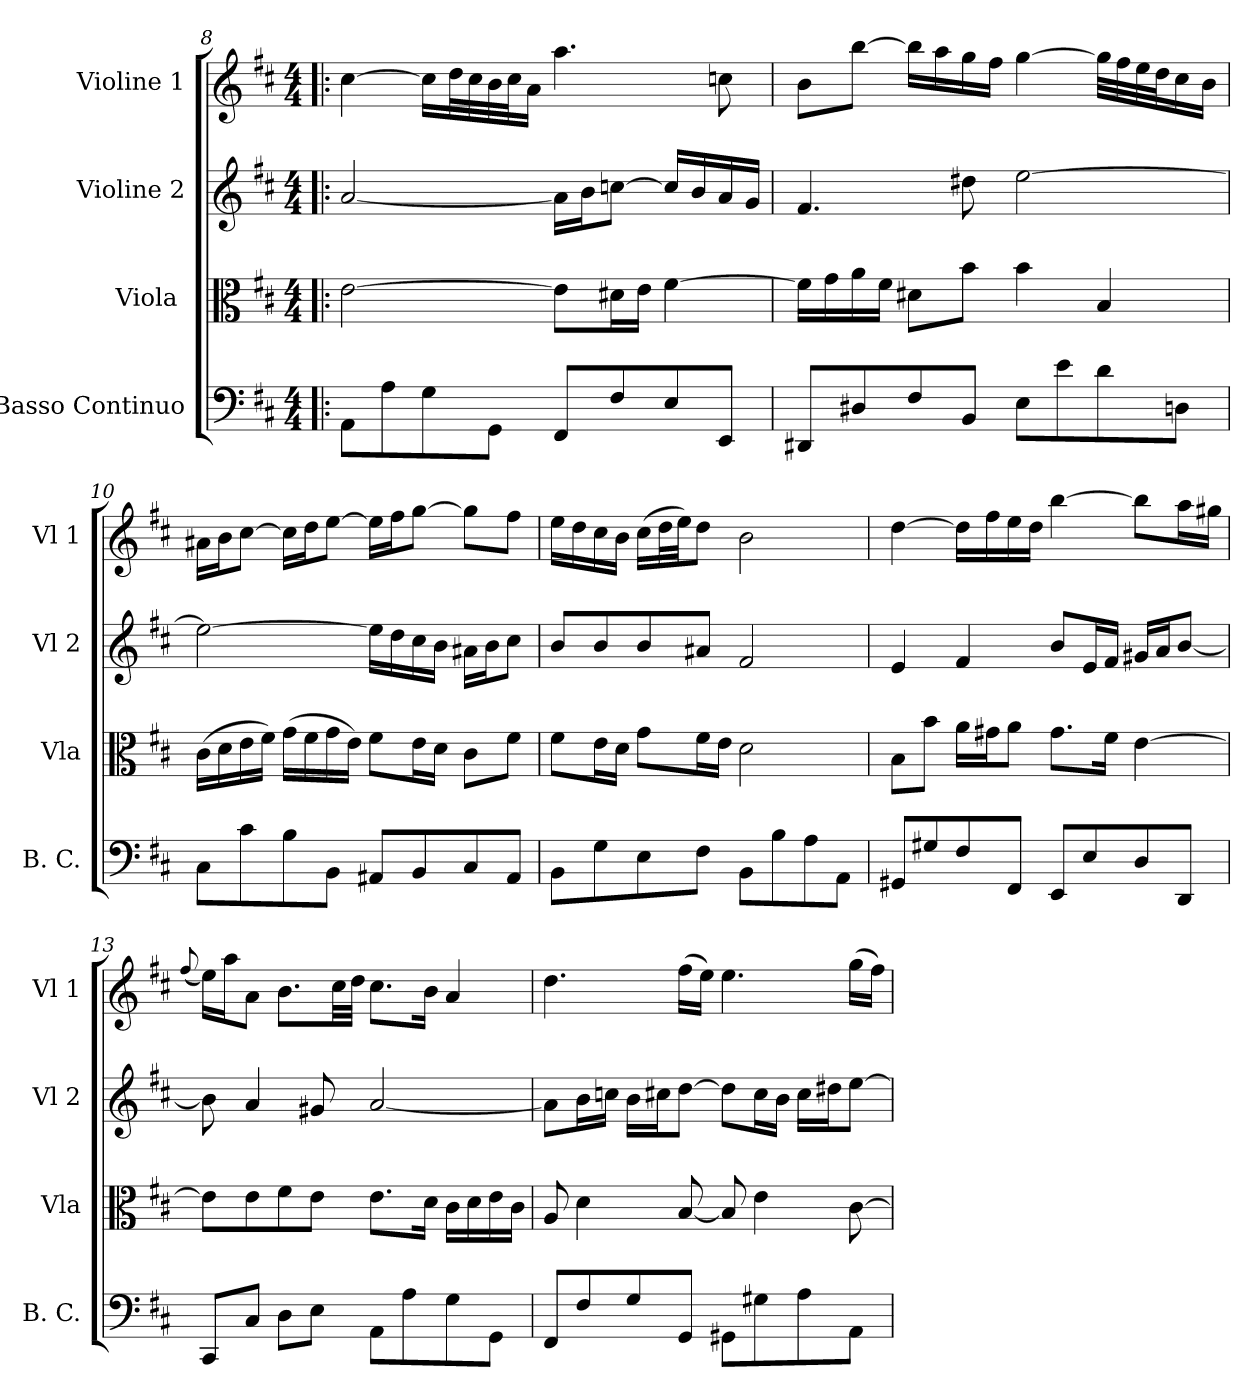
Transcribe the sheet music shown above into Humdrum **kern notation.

**kern	**kern	**kern	**kern
*part4	*part3	*part2	*part1
*staff4	*staff3	*staff2	*staff1
*I"Basso Continuo	*I"Viola 	*I"Violine 2	*I"Violine 1
*I'B. C.	*I'Vla	*I'Vl 2	*I'Vl 1
*clefF4	*clefC3	*clefG2	*clefG2
*k[f#c#]	*k[f#c#]	*k[f#c#]	*k[f#c#]
*D:	*D:	*D:	*D:
*M4/4	*M4/4	*M4/4	*M4/4
=8!|:	=8!|:	=8!|:	=8!|:
8AAL	[2e	[2a	[4cc#
8A	.	.	.
8G	.	.	16cc#LL]
.	.	.	32ddL
.	.	.	32cc#
8GGJ	.	.	32b
.	.	.	32cc#J
.	.	.	16aJJ
8FF#L	8eL]	16aLL]	4.aa
.	.	16bJ	.
8F#	16d#XL	[8ccnJ	.
.	16eJJ	.	.
8E	[4f#	16ccLL]	.
.	.	16b	.
8EEJ	.	16a	8ccn
.	.	16gJJ	.
!!LO:LB:g=z
=9	=9	=9	=9
8DD#XL	16f#LL]	4.f#	8bL
.	16g	.	.
8D#X	16a	.	[8bbJ
.	16f#JJ	.	.
8F#	8d#XL	.	16bbLL]
.	.	.	16aa
8BBJ	8bJ	8dd#X	16gg
.	.	.	16ff#JJ
8EL	4b	[2ee	[4gg
8e	.	.	.
8d	4B	.	32ggLLL]
.	.	.	32ff#
.	.	.	32ee
.	.	.	32ddJ
8DnJ	.	.	16cc#
.	.	.	16bJJ
=10	=10	=10	=10
8C#L	(>16c#LL	2ee_	16a#XLL
.	16d	.	16bJ
8c#	16e	.	[8cc#J
.	16f#JJ)	.	.
8B	(>16gLL	.	16cc#LL]
.	16f#	.	16ddJ
8BBJ	16g	.	[8eeJ
.	16eJJ)	.	.
8AA#XL	8f#L	16eeLL]	16eeLL]
.	.	16dd	16ff#J
8BB	16eL	16cc#	[8ggJ
.	16dJJ	16bJJ	.
8C#	8c#L	16a#XLL	8ggL]
.	.	16bJ	.
8AA#J	8f#J	8cc#J	8ff#J
!!LO:LB:g=z
=11	=11	=11	=11
8BBL	8f#L	8bL	16eeLL
.	.	.	16dd
8G	16eL	8b	16cc#
.	16dJJ	.	16bJJ
8E	8gL	8b	(>16cc#LL
.	.	.	32ddL
.	.	.	32eeJJ)
8F#J	16f#L	8a#XJ	8ddJ
.	16eJJ	.	.
8BBL	2d	2f#	2b
8B	.	.	.
8A	.	.	.
8AAJ	.	.	.
=12	=12	=12	=12
8GG#XL	8BL	4e	[4dd
8G#X	8bJ	.	.
8F#	16aLL	4f#	16ddLL]
.	16g#XJ	.	16ff#
8FF#J	8aJ	.	16ee
.	.	.	16ddJJ
8EEL	8.g#L	8bL	[4bb
8E	.	16eL	.
.	16f#Jk	16f#JJ	.
8D	[4e	16g#XLL	8bbL]
.	.	16aJ	.
8DDJ	.	[8bJ	16aaL
.	.	.	16gg#XJJ
!!LO:LB:g=z
=13	=13	=13	=13
.	.	.	(>8qqff#/
8CC#L	8eL]	8b]	16eeLL)
.	.	.	16aaJ
8C#J	8e	4a	8aJ
8DL	8f#	.	8.bL
8EJ	8eJ	8g#X	.
.	.	.	32cc#LL
.	.	.	32ddJJJ
8AAL	8.eL	[2a	8.cc#L
8A	.	.	.
.	16dJk	.	16bJk
8G	16c#LL	.	4a
.	16d	.	.
8GGJ	16e	.	.
.	16c#JJ	.	.
=14	=14	=14	=14
8FF#L	8A	8aL]	4.dd
8F#	4d	16bL	.
.	.	16ccnJJ	.
8G	.	16bLL	.
.	.	16cc#XJ	.
8GGJ	[8B	[8ddJ	(>16ff#LL
.	.	.	16eeJJ)
8GG#XL	8B]	8ddL]	4.ee
8G#X	4e	16cc#L	.
.	.	16bJJ	.
8A	.	16cc#LL	.
.	.	16dd#XJ	.
8AAJ	[8c#	[8eeJ	(>16ggLL
.	.	.	16ff#JJ)
=	=	=	=
*-	*-	*-	*-
